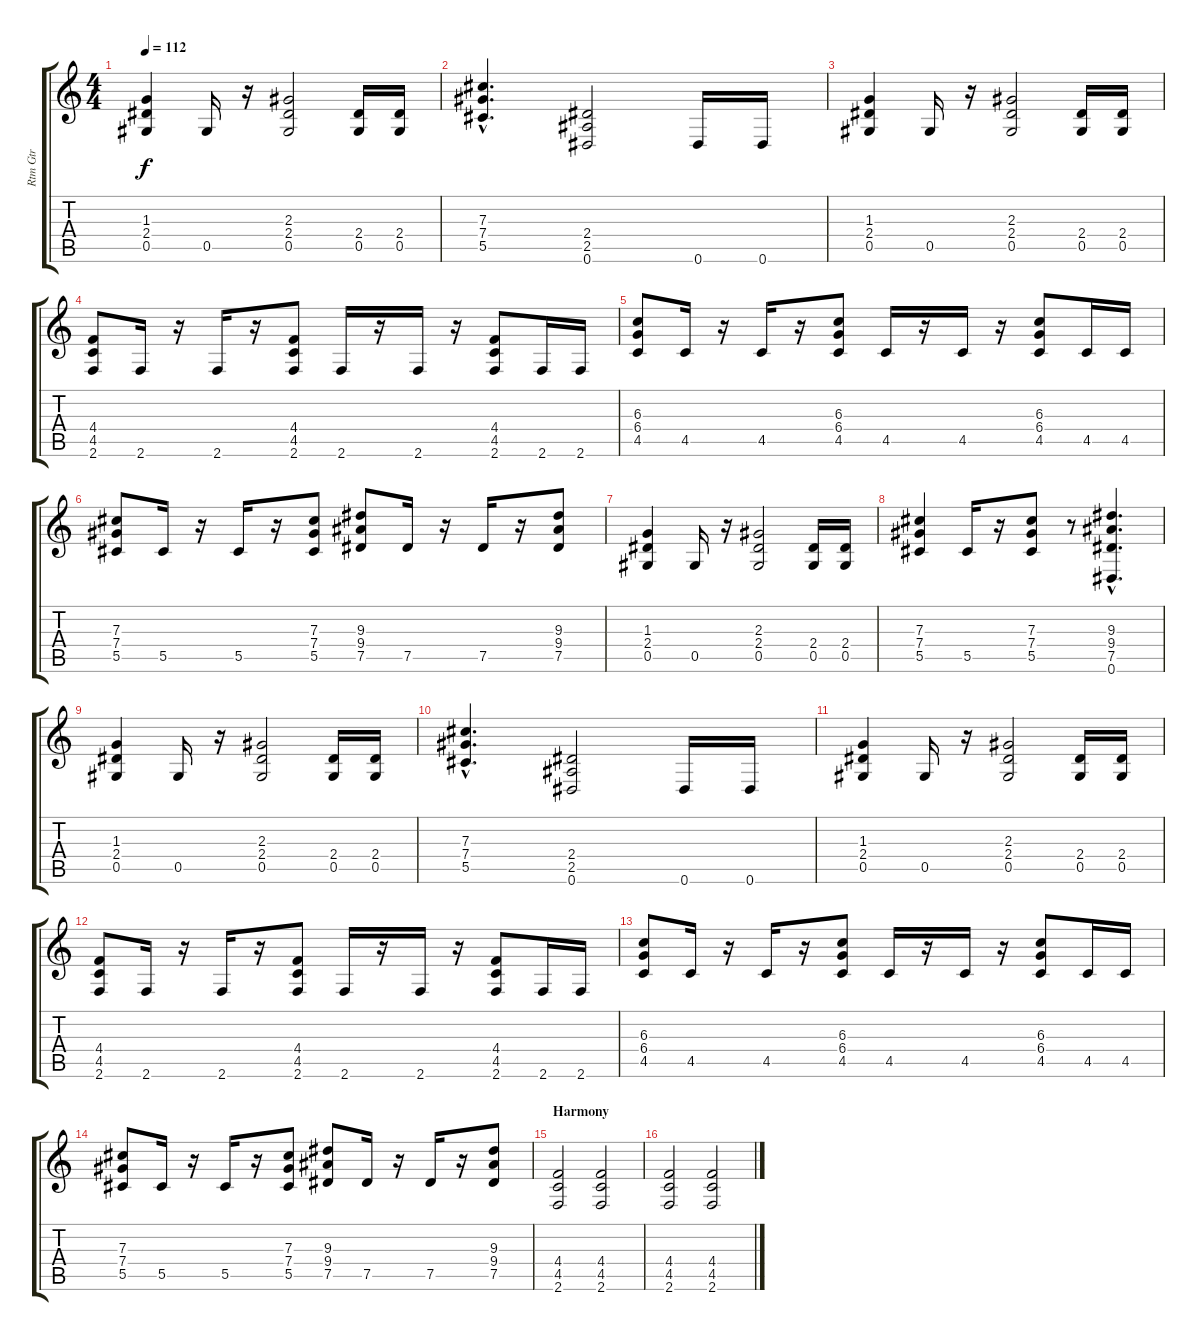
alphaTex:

\track ("Rtm Gtr" "Rtm Gtr") {instrument distortionguitar}
\staff {score tabs}
\tuning (Eb4 Bb3 Gb3 Db3 Ab2 Eb2) {hide}
\ts (4 4)
\tempo 112
\clef g2
\ks c
(1.3 2.4 0.5).4{dy f} 0.5.16 r.16 (2.3 2.4 0.5).2 (2.4 0.5).16 (2.4 0.5).16 |
(7.3{hac} 7.4{hac} 5.5{hac}).4{d} (2.4 2.5 0.6).2 0.6.16 0.6.16 |
(1.3 2.4 0.5).4 0.5.16 r.16 (2.3 2.4 0.5).2 (2.4 0.5).16 (2.4 0.5).16 |
(4.4 4.5 2.6).8 2.6.16 r.16 2.6.16 r.16 (4.4 4.5 2.6).8 2.6.16 r.16 2.6.16 r.16 (4.4 4.5 2.6).8 2.6.16 2.6.16 |
(6.3 6.4 4.5).8 4.5.16 r.16 4.5.16 r.16 (6.3 6.4 4.5).8 4.5.16 r.16 4.5.16 r.16 (6.3 6.4 4.5).8 4.5.16 4.5.16 |
(7.3 7.4 5.5).8 5.5.16 r.16 5.5.16 r.16 (7.3 7.4 5.5).8 (9.3 9.4 7.5).8 7.5.16 r.16 7.5.16 r.16 (9.3 9.4 7.5).8 |
(1.3 2.4 0.5).4 0.5.16 r.16 (2.3 2.4 0.5).2 (2.4 0.5).16 (2.4 0.5).16 |
(7.3 7.4 5.5).4 5.5.16 r.16 (7.3 7.4 5.5).8 r.8 (9.3{hac} 9.4{hac} 7.5{hac} 0.6{hac}).4{d} |
(1.3 2.4 0.5).4 0.5.16 r.16 (2.3 2.4 0.5).2 (2.4 0.5).16 (2.4 0.5).16 |
(7.3{hac} 7.4{hac} 5.5{hac}).4{d} (2.4 2.5 0.6).2 0.6.16 0.6.16 |
(1.3 2.4 0.5).4 0.5.16 r.16 (2.3 2.4 0.5).2 (2.4 0.5).16 (2.4 0.5).16 |
(4.4 4.5 2.6).8 2.6.16 r.16 2.6.16 r.16 (4.4 4.5 2.6).8 2.6.16 r.16 2.6.16 r.16 (4.4 4.5 2.6).8 2.6.16 2.6.16 |
(6.3 6.4 4.5).8 4.5.16 r.16 4.5.16 r.16 (6.3 6.4 4.5).8 4.5.16 r.16 4.5.16 r.16 (6.3 6.4 4.5).8 4.5.16 4.5.16 |
(7.3 7.4 5.5).8 5.5.16 r.16 5.5.16 r.16 (7.3 7.4 5.5).8 (9.3 9.4 7.5).8 7.5.16 r.16 7.5.16 r.16 (9.3 9.4 7.5).8 |
\section ("" "Harmony")
(4.4 4.5 2.6).2 (4.4 4.5 2.6).2{volume 13} |
(4.4 4.5 2.6).2{volume 10} (4.4 4.5 2.6).2{volume 7}
